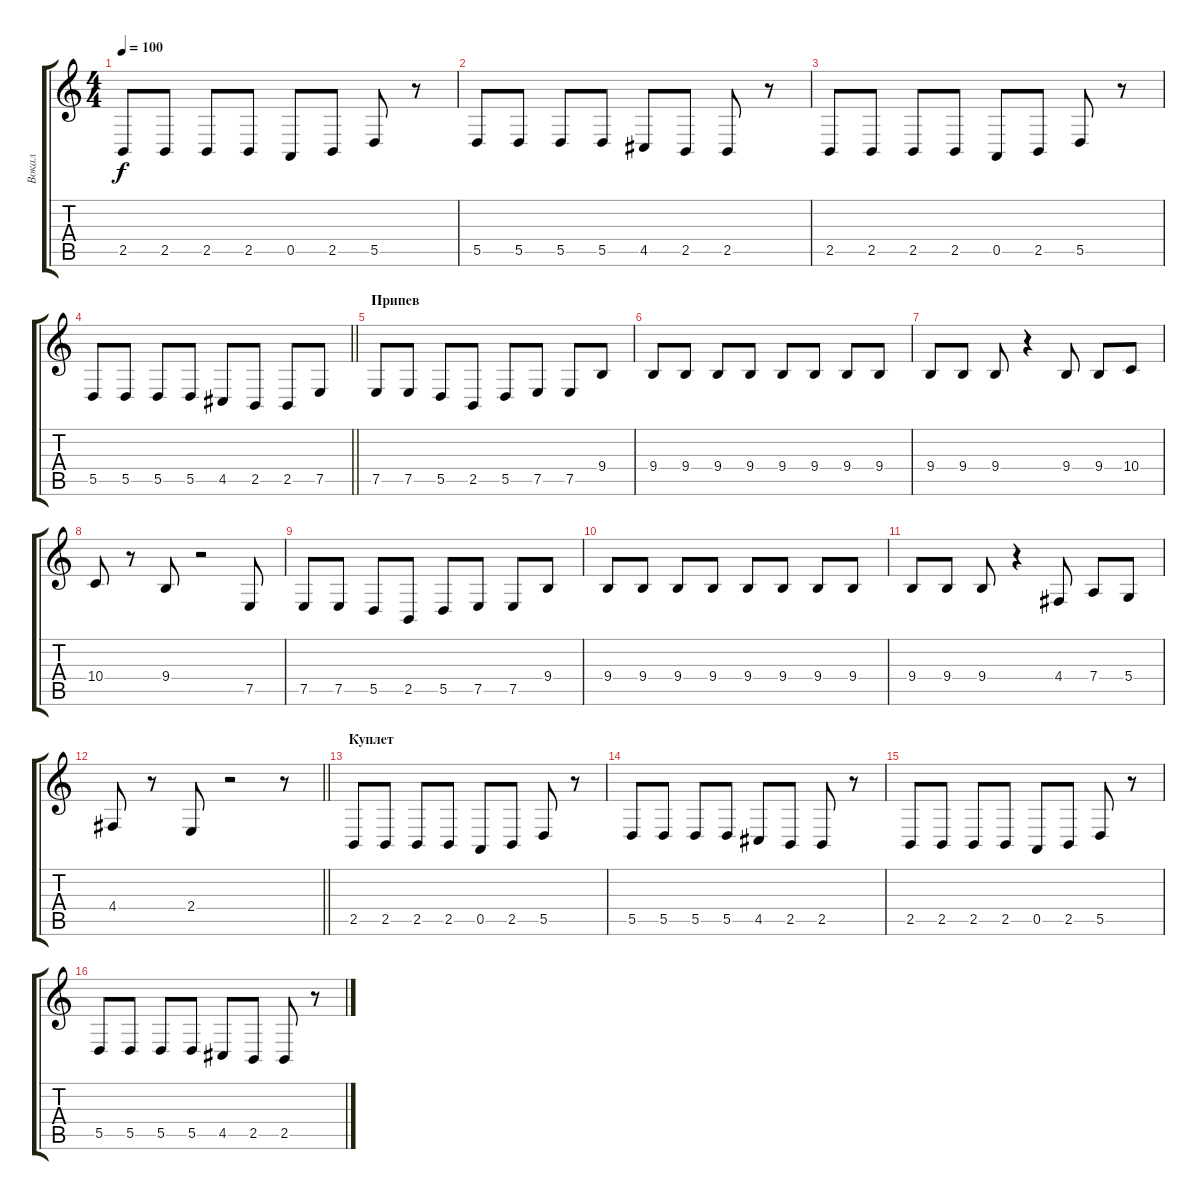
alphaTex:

\track ("Вокал" "Вокал") {instrument tenorsax}
\staff {score tabs}
\tuning (E4 B3 G3 D3 A2 E2) {hide}
\ts (4 4)
\tempo 100
\clef g2
\ks c
2.5.8{dy f} 2.5.8 2.5.8 2.5.8 0.5.8 2.5.8 5.5.8 r.8 |
5.5.8 5.5.8 5.5.8 5.5.8 4.5.8 2.5.8 2.5.8 r.8 |
2.5.8 2.5.8 2.5.8 2.5.8 0.5.8 2.5.8 5.5.8 r.8 |
\barLineRight lightlight
5.5.8 5.5.8 5.5.8 5.5.8 4.5.8 2.5.8 2.5.8 7.5.8 |
\section ("" "Припев")
7.5.8 7.5.8 5.5.8 2.5.8 5.5.8 7.5.8 7.5.8 9.4.8 |
9.4.8 9.4.8 9.4.8 9.4.8 9.4.8 9.4.8 9.4.8 9.4.8 |
9.4.8 9.4.8 9.4.8 r.4 9.4.8 9.4.8 10.4.8 |
10.4.8 r.8 9.4.8 r.2 7.5.8 |
7.5.8 7.5.8 5.5.8 2.5.8 5.5.8 7.5.8 7.5.8 9.4.8 |
9.4.8 9.4.8 9.4.8 9.4.8 9.4.8 9.4.8 9.4.8 9.4.8 |
9.4.8 9.4.8 9.4.8 r.4 4.4.8 7.4.8 5.4.8 |
\barLineRight lightlight
4.4.8 r.8 2.4.8 r.2 r.8 |
\section ("" "Куплет")
2.5.8 2.5.8 2.5.8 2.5.8 0.5.8 2.5.8 5.5.8 r.8 |
5.5.8 5.5.8 5.5.8 5.5.8 4.5.8 2.5.8 2.5.8 r.8 |
2.5.8 2.5.8 2.5.8 2.5.8 0.5.8 2.5.8 5.5.8 r.8 |
5.5.8 5.5.8 5.5.8 5.5.8 4.5.8 2.5.8 2.5.8 r.8
